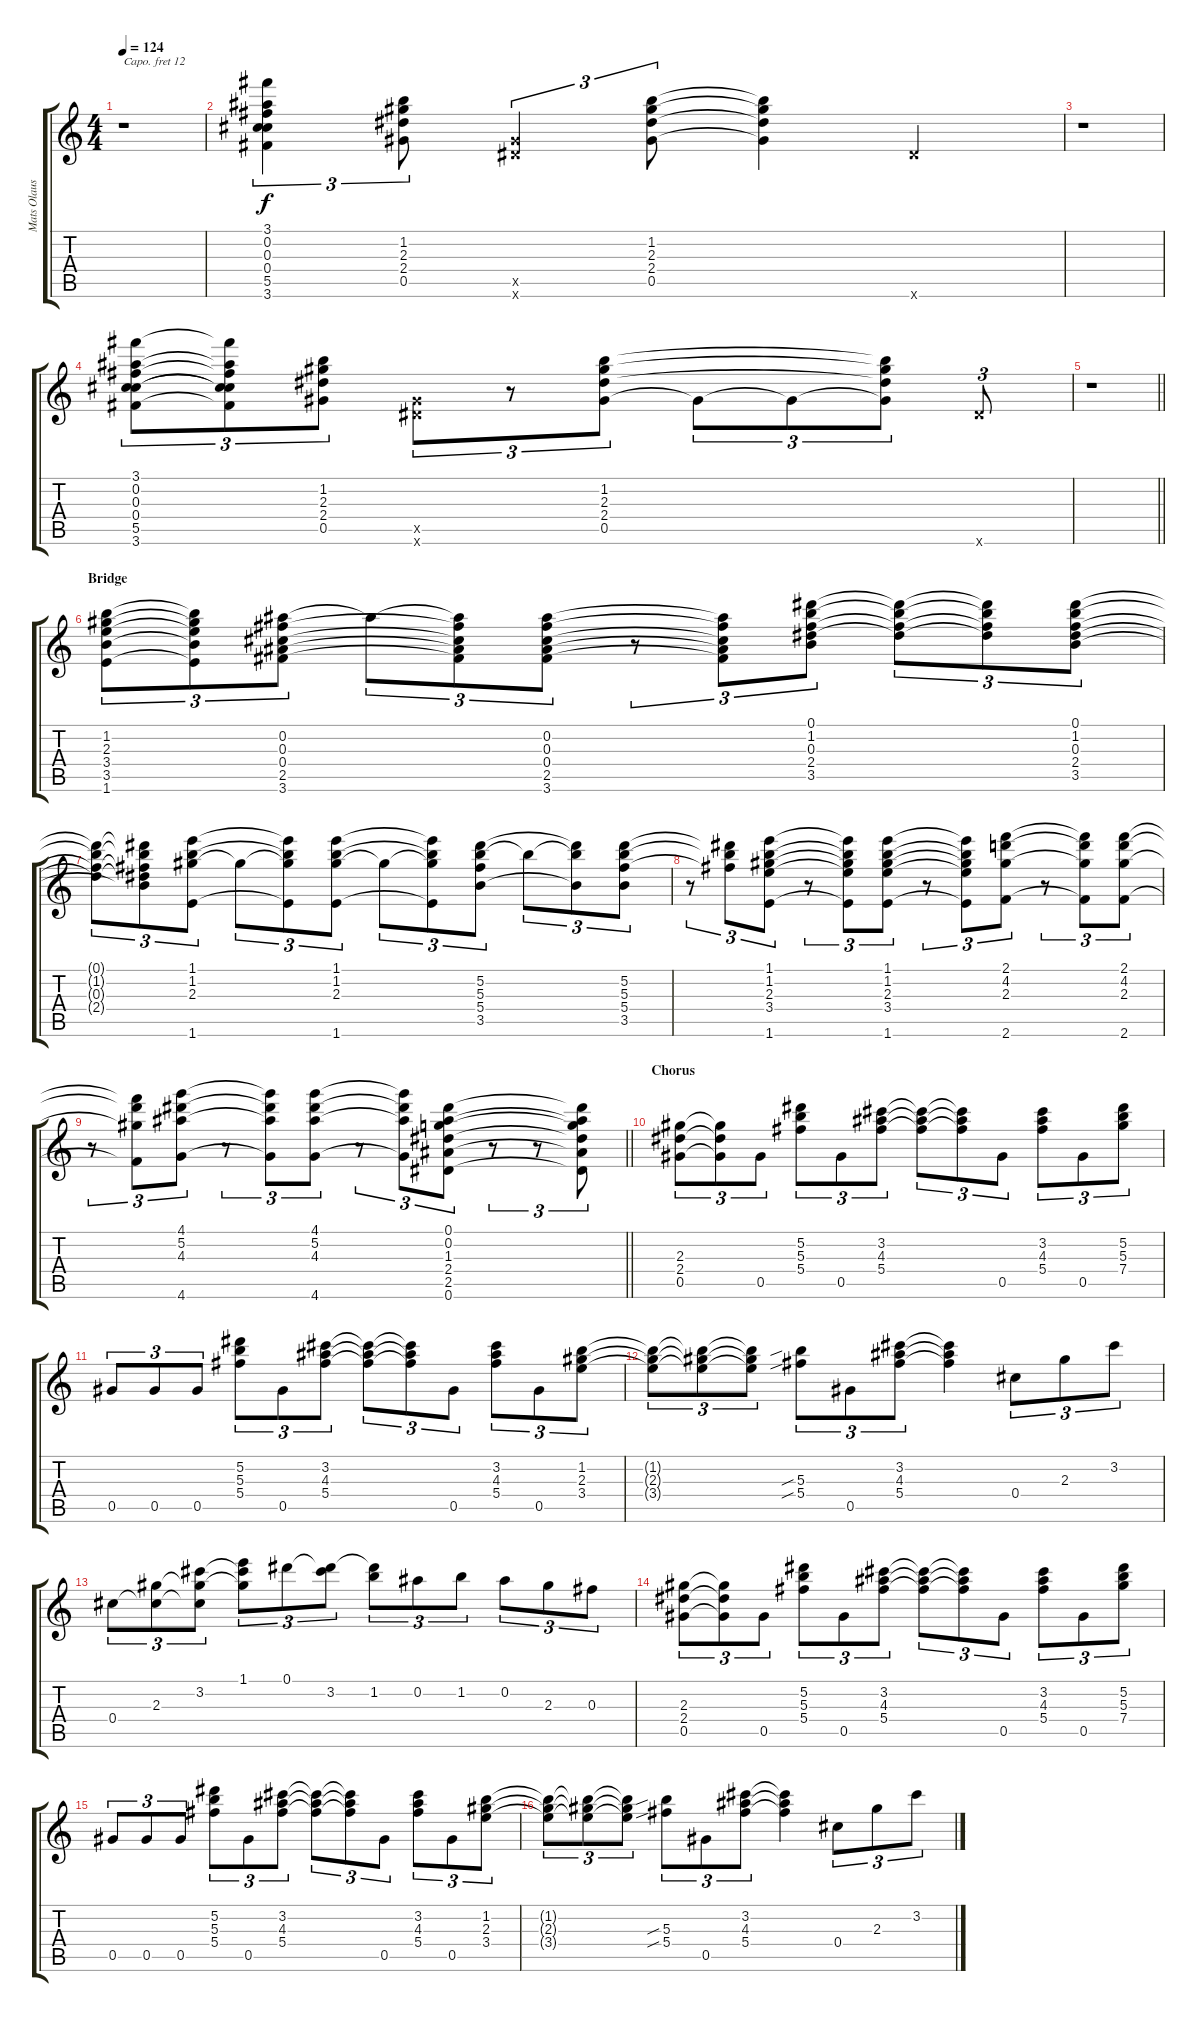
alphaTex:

\track ("Mats Olausson " "Mats Olaus") {instrument rockorgan}
\staff {score tabs}
\capo 12
\tuning (Eb5 Bb4 Gb4 Db4 Ab3 Eb3) {hide}
\ts (4 4)
\tempo 124
\clef g2
\ks c
r.1{dy f} |
(3.1 0.2 0.3 0.4 5.5 3.6).4{tu (3 2)} (1.2 2.3 2.4 0.5).8{tu (3 2)} (0.5{x} 0.6{x}).4{tu (3 2)} (1.2 2.3 2.4 0.5).8{tu (3 2)} (1.2{t} 2.3{t} 2.4{t} 0.5{t}).4 0.6{x}.4 |
r.1 |
(3.1 0.2 0.3 0.4 5.5 3.6).8{tu (3 2)} (3.1{t} 0.2{t} 0.3{t} 0.4{t} 5.5{t} 3.6{t}).8{tu (3 2)} (1.2 2.3 2.4 0.5).8{tu (3 2)} (0.5{x} 0.6{x}).8{tu (3 2)} r.8{tu (3 2)} (1.2 2.3 2.4 0.5).8{tu (3 2)} 0.5{t}.8{tu (3 2)} 0.5{t}.8{tu (3 2)} (1.2{t} 2.3{t} 2.4{t} 0.5{t}).8{tu (3 2)} 0.6{x}.8{tu (3 2)} |
\barLineRight lightlight
r.1 |
\section ("" "Bridge")
(1.2 2.3 3.4 3.5 1.6).8{tu (3 2)} (1.2{t} 2.3{t} 3.4{t} 3.5{t} 1.6{t}).8{tu (3 2)} (0.2 0.3 0.4 2.5 3.6).8{tu (3 2)} 0.2{t}.8{tu (3 2)} (0.2{t} 0.3{t} 0.4{t} 2.5{t} 3.6{t}).8{tu (3 2)} (0.2 0.3 0.4 2.5 3.6).8{tu (3 2)} r.8{tu (3 2)} (0.2{t} 0.3{t} 0.4{t} 2.5{t} 3.6{t}).8{tu (3 2)} (0.1 1.2 0.3 2.4 3.5).8{tu (3 2)} (0.1{t} 1.2{t} 0.3{t} 2.4{t}).8{tu (3 2)} (0.1{t} 1.2{t} 0.3{t} 2.4{t}).8{tu (3 2)} (0.1 1.2 0.3 2.4 3.5).8{tu (3 2)} |
(0.1{t} 1.2{t} 0.3{t} 2.4{t}).8{tu (3 2)} (0.1{t} 1.2{t} 0.3{t} 2.4{t} 3.5{t}).8{tu (3 2)} (1.1 1.2 2.3 1.6).8{tu (3 2)} 2.3{t}.8{tu (3 2)} (1.1{t} 1.2{t} 2.3{t} 1.6{t}).8{tu (3 2)} (1.1 1.2 2.3 1.6).8{tu (3 2)} 2.3{t}.8{tu (3 2)} (1.1{t} 1.2{t} 2.3{t} 1.6{t}).8{tu (3 2)} (5.2 5.3 5.4 3.5).8{tu (3 2)} 5.3{t}.8{tu (3 2)} (5.2{t} 5.3{t} 3.5{t}).8{tu (3 2)} (5.2 5.3 5.4 3.5).8{tu (3 2)} |
r.8{tu (3 2)} (5.2{t} 5.3{t} 5.4{t}).8{tu (3 2)} (1.1 1.2 2.3 3.4 1.6).8{tu (3 2)} r.8{tu (3 2)} (1.1{t} 1.2{t} 2.3{t} 3.4{t} 1.6{t}).8{tu (3 2)} (1.1 1.2 2.3 3.4 1.6).8{tu (3 2)} r.8{tu (3 2)} (1.1{t} 1.2{t} 2.3{t} 3.4{t} 1.6{t}).8{tu (3 2)} (2.1 4.2 2.3 2.6).8{tu (3 2)} r.8{tu (3 2)} (2.1{t} 4.2{t} 2.3{t} 2.6{t}).8{tu (3 2)} (2.1 4.2 2.3 2.6).8{tu (3 2)} |
\barLineRight lightlight
r.8{tu (3 2)} (2.1{t} 4.2{t} 2.3{t} 2.6{t}).8{tu (3 2)} (4.1 5.2 4.3 4.6).8{tu (3 2)} r.8{tu (3 2)} (4.1{t} 5.2{t} 4.3{t} 4.6{t}).8{tu (3 2)} (4.1 5.2 4.3 4.6).8{tu (3 2)} r.8{tu (3 2)} (4.1{t} 5.2{t} 4.3{t} 4.6{t}).8{tu (3 2)} (0.1 0.2 1.3 2.4 2.5 0.6).8{tu (3 2)} r.8{tu (3 2)} r.8{tu (3 2)} (0.1{t} 0.2{t} 1.3{t} 2.4{t} 2.5{t} 0.6{t}).8{tu (3 2)} |
\section ("" "Chorus")
(2.3 2.4 0.5).8{tu (3 2)} (2.3{t} 2.4{t} 0.5{t}).8{tu (3 2)} 0.5.8{tu (3 2)} (5.2 5.3 5.4).8{tu (3 2)} 0.5.8{tu (3 2)} (3.2 4.3 5.4).8{tu (3 2)} (3.2{t} 4.3{t} 5.4{t}).8{tu (3 2)} (3.2{t} 4.3{t} 5.4{t}).8{tu (3 2)} 0.5.8{tu (3 2)} (3.2 4.3 5.4).8{tu (3 2)} 0.5.8{tu (3 2)} (5.2 5.3 7.4).8{tu (3 2)} |
0.5.8{tu (3 2)} 0.5.8{tu (3 2)} 0.5.8{tu (3 2)} (5.2 5.3 5.4).8{tu (3 2)} 0.5.8{tu (3 2)} (3.2 4.3 5.4).8{tu (3 2)} (3.2{t} 4.3{t} 5.4{t}).8{tu (3 2)} (3.2{t} 4.3{t} 5.4{t}).8{tu (3 2)} 0.5.8{tu (3 2)} (3.2 4.3 5.4).8{tu (3 2)} 0.5.8{tu (3 2)} (1.2 2.3 3.4).8{tu (3 2)} |
(1.2{t} 2.3{t} 3.4{t}).8{tu (3 2)} (1.2{t} 2.3{t} 3.4{t}).8{tu (3 2)} (1.2{t} 2.3{t} 3.4{t}).8{tu (3 2)} (5.3{sib} 5.4{sib}).8{tu (3 2)} 0.5.8{tu (3 2)} (3.2 4.3 5.4).8{tu (3 2)} (3.2{t} 4.3{t} 5.4{t}).4 0.4.8{tu (3 2)} 2.3.8{tu (3 2)} 3.2.8{tu (3 2)} |
0.4.8{tu (3 2)} (2.3 0.4{t}).8{tu (3 2)} (3.2 2.3{t} 0.4{t}).8{tu (3 2)} (1.1 3.2{t} 2.3{t}).8{tu (3 2)} 0.1.8{tu (3 2)} (0.1{t} 3.2).8{tu (3 2)} (0.1{t} 1.2).8{tu (3 2)} 0.2.8{tu (3 2)} 1.2.8{tu (3 2)} 0.2.8{tu (3 2)} 2.3.8{tu (3 2)} 0.3.8{tu (3 2)} |
(2.3 2.4 0.5).8{tu (3 2)} (2.3{t} 2.4{t} 0.5{t}).8{tu (3 2)} 0.5.8{tu (3 2)} (5.2 5.3 5.4).8{tu (3 2)} 0.5.8{tu (3 2)} (3.2 4.3 5.4).8{tu (3 2)} (3.2{t} 4.3{t} 5.4{t}).8{tu (3 2)} (3.2{t} 4.3{t} 5.4{t}).8{tu (3 2)} 0.5.8{tu (3 2)} (3.2 4.3 5.4).8{tu (3 2)} 0.5.8{tu (3 2)} (5.2 5.3 7.4).8{tu (3 2)} |
0.5.8{tu (3 2)} 0.5.8{tu (3 2)} 0.5.8{tu (3 2)} (5.2 5.3 5.4).8{tu (3 2)} 0.5.8{tu (3 2)} (3.2 4.3 5.4).8{tu (3 2)} (3.2{t} 4.3{t} 5.4{t}).8{tu (3 2)} (3.2{t} 4.3{t} 5.4{t}).8{tu (3 2)} 0.5.8{tu (3 2)} (3.2 4.3 5.4).8{tu (3 2)} 0.5.8{tu (3 2)} (1.2 2.3 3.4).8{tu (3 2)} |
(1.2{t} 2.3{t} 3.4{t}).8{tu (3 2)} (1.2{t} 2.3{t} 3.4{t}).8{tu (3 2)} (1.2{t} 2.3{t} 3.4{t}).8{tu (3 2)} (5.3{sib} 5.4{sib}).8{tu (3 2)} 0.5.8{tu (3 2)} (3.2 4.3 5.4).8{tu (3 2)} (3.2{t} 4.3{t} 5.4{t}).4 0.4.8{tu (3 2)} 2.3.8{tu (3 2)} 3.2.8{tu (3 2)}
